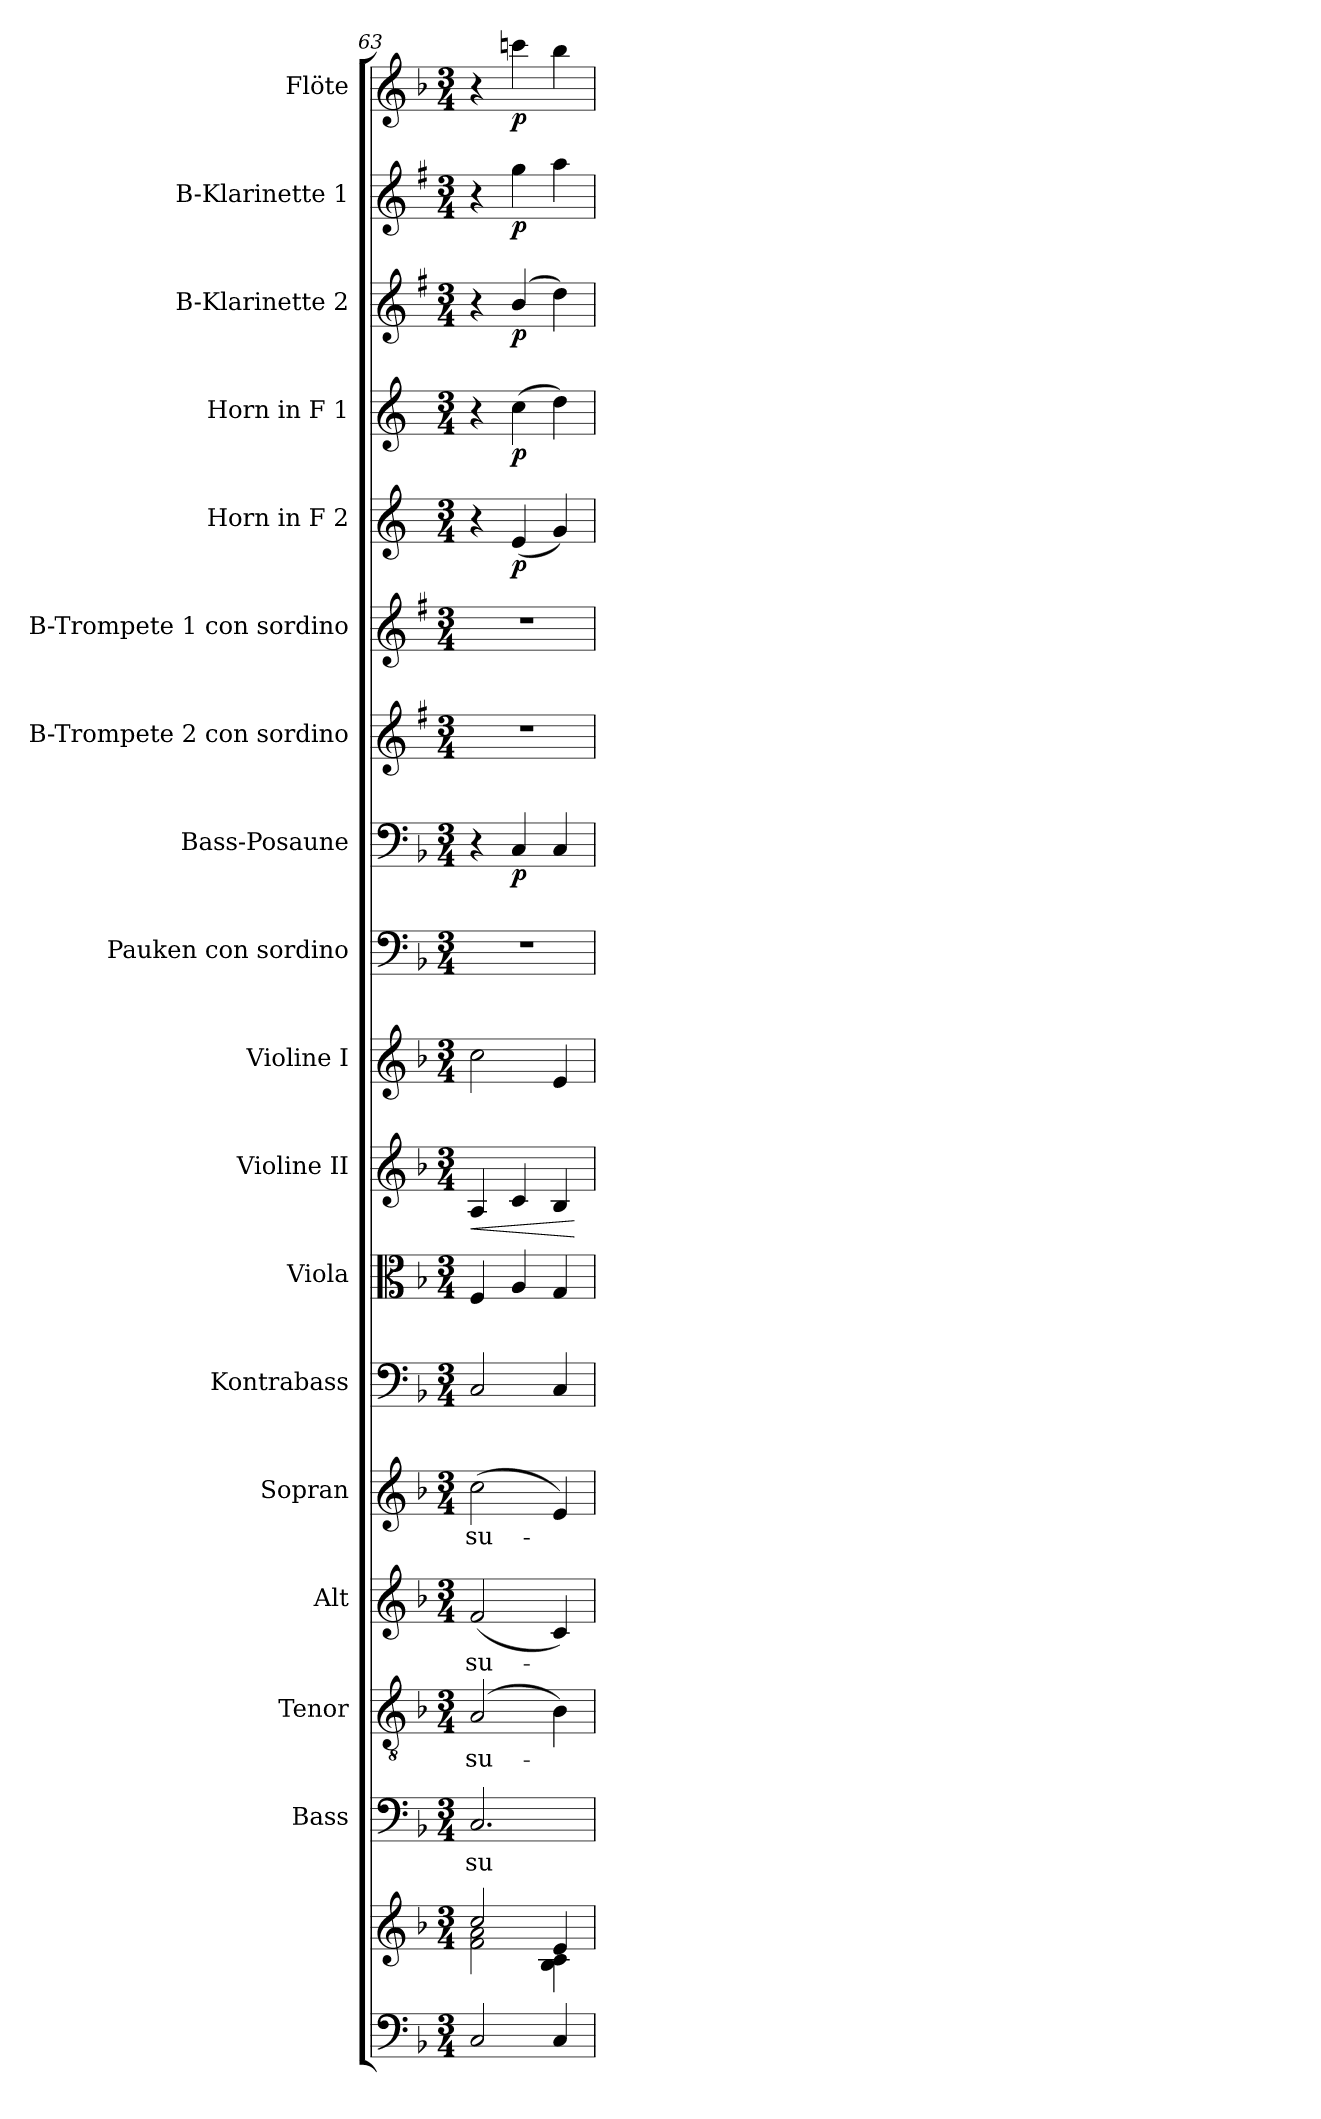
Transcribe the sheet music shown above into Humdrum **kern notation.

**kern	**kern	**kern	**text	**kern	**text	**kern	**text	**kern	**text	**kern	**kern	**kern	**dynam	**kern	**kern	**kern	**dynam	**kern	**kern	**kern	**dynam	**kern	**dynam	**kern	**dynam	**kern	**dynam	**kern	**dynam
*part18	*part18	*part17	*part17	*part16	*part16	*part15	*part15	*part14	*part14	*part13	*part12	*part11	*part11	*part10	*part9	*part8	*part8	*part7	*part6	*part5	*part5	*part4	*part4	*part3	*part3	*part2	*part2	*part1	*part1
*staff19	*staff18	*staff17	*staff17	*staff16	*staff16	*staff15	*staff15	*staff14	*staff14	*staff13	*staff12	*staff11	*staff11	*staff10	*staff9	*staff8	*staff8	*staff7	*staff6	*staff5	*staff5	*staff4	*staff4	*staff3	*staff3	*staff2	*staff2	*staff1	*staff1
*	*	*I"Bass	*	*I"Tenor	*	*I"Alt	*	*I"Sopran	*	*I"Kontrabass	*I"Viola	*I"Violine II	*	*I"Violine I	*I"Pauken con sordino	*I"Bass-Posaune	*	*I"B-Trompete 2 con sordino	*I"B-Trompete 1 con sordino	*I"Horn in F 2	*	*I"Horn in F 1	*	*I"B-Klarinette 2	*	*I"B-Klarinette 1	*	*I"Flöte	*
*	*	*I'B.	*	*I'T.	*	*I'A.	*	*I'S.	*	*I'Kb.	*I'Vla.	*I'Vl. II	*	*I'Vl. I	*I'Pk.	*I'B. Pos.	*	*I'B Trp. 2	*I'B Trp. 1	*	*	*	*	*I'B Kl. 2	*	*I'B Kl. 1	*	*I'Fl.	*
*clefF4	*clefG2	*clefF4	*	*clefGv2	*	*clefG2	*	*clefG2	*	*clefF4	*clefC3	*clefG2	*	*clefG2	*clefF4	*clefF4	*	*clefG2	*clefG2	*clefG2	*	*clefG2	*	*clefG2	*	*clefG2	*	*clefG2	*
*	*	*	*	*	*	*	*	*	*	*ITrd7c12	*	*	*	*	*	*	*	*ITrd1c2	*ITrd1c2	*ITrd4c7	*	*ITrd4c7	*	*ITrd1c2	*	*ITrd1c2	*	*	*
*k[b-]	*k[b-]	*k[b-]	*	*k[b-]	*	*k[b-]	*	*k[b-]	*	*k[b-]	*k[b-]	*k[b-]	*	*k[b-]	*k[b-]	*k[b-]	*	*k[b-]	*k[b-]	*k[b-]	*	*k[b-]	*	*k[b-]	*	*k[b-]	*	*k[b-]	*
*F:	*F:	*F:	*	*F:	*	*F:	*	*F:	*	*F:	*F:	*F:	*	*F:	*F:	*F:	*	*F:	*F:	*F:	*	*F:	*	*F:	*	*F:	*	*F:	*
*M3/4	*M3/4	*M3/4	*	*M3/4	*	*M3/4	*	*M3/4	*	*M3/4	*M3/4	*M3/4	*	*M3/4	*M3/4	*M3/4	*	*M3/4	*M3/4	*M3/4	*	*M3/4	*	*M3/4	*	*M3/4	*	*M3/4	*
=63	=63	=63	=63	=63	=63	=63	=63	=63	=63	=63	=63	=63	=63	=63	=63	=63	=63	=63	=63	=63	=63	=63	=63	=63	=63	=63	=63	=63	=63
*	*^	*	*	*	*	*	*	*	*	*	*	*	*	*	*	*	*	*	*	*	*	*	*	*	*	*	*	*	*
!	!	!	!	!LO:LY:b	!	!LO:LY:b	!	!LO:LY:b	!	!LO:LY:b	!	!	!	!LO:HP:b	!	!	!	!	!	!	!	!	!	!	!	!	!	!	!	!
2C/	2cc/	2f\ 2a\	2.C/	-su-	(2A/	-su-	(<2f/	-su-	(>2cc\	-su-	2CC/	4F/	4A/	<	2cc\	2.r	4r	.	2.r	2.r	4r	.	4r	.	4r	.	4r	.	4r	.
!	!	!	!	!	!	!	!	!	!	!	!	!	!	!	!	!	!	!LO:DY:b	!	!	!	!LO:DY:b	!	!LO:DY:b	!	!LO:DY:b	!	!LO:DY:b	!	!LO:DY:b
.	.	.	.	.	.	.	.	.	.	.	.	4A/	4c/	.	.	.	4C/	p	.	.	(<4A/	p	(>4f\	p	(4a/	p	4ff\	p	4cccn\	p
4C/	4e/	4B-\ 4c\	.	.	4B-\)	.	4c/)	.	4e/)	.	4CC/	4G/	4B-/	.	4e/	.	4C/	.	.	.	4c/)	.	4g\)	.	4cc\)	.	4gg\	.	4bb-\	.
*	*v	*v	*	*	*	*	*	*	*	*	*	*	*	*	*	*	*	*	*	*	*	*	*	*	*	*	*	*	*	*
.	.	.	.	.	.	.	.	.	.	.	.	.	[	.	.	.	.	.	.	.	.	.	.	.	.	.	.	.	.
=	=	=	=	=	=	=	=	=	=	=	=	=	=	=	=	=	=	=	=	=	=	=	=	=	=	=	=	=	=
*-	*-	*-	*-	*-	*-	*-	*-	*-	*-	*-	*-	*-	*-	*-	*-	*-	*-	*-	*-	*-	*-	*-	*-	*-	*-	*-	*-	*-	*-
